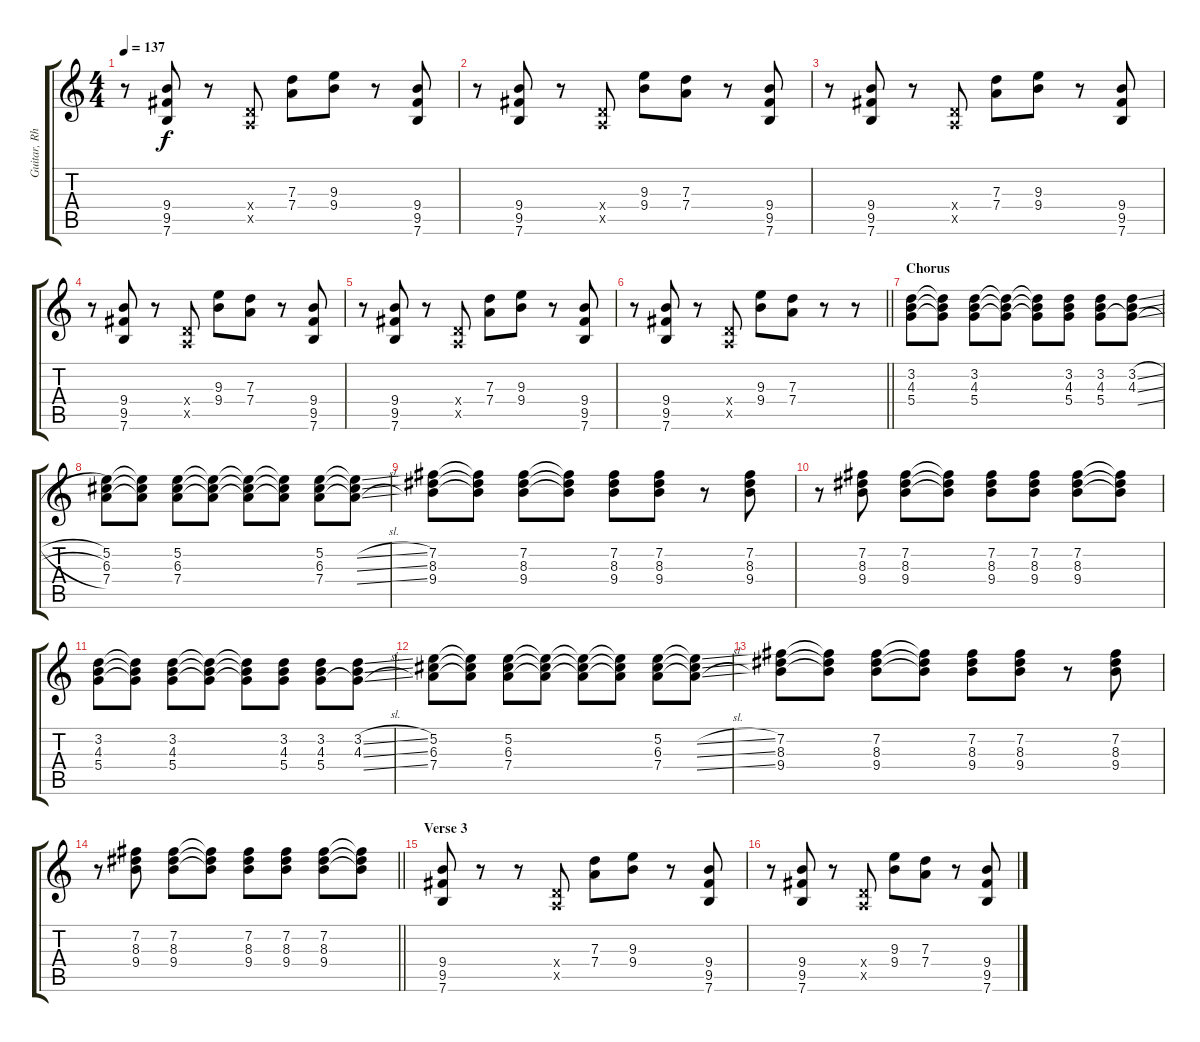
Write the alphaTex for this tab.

\track ("Guitar, Rhythm" "Guitar, Rh") {instrument overdrivenguitar}
\staff {score tabs}
\tuning (E4 B3 G3 D3 A2 E2) {hide}
\ts (4 4)
\tempo 137
\clef g2
\ks c
r.8{dy f} (9.4 9.5 7.6).8 r.8 (0.4{x} 0.5{x}).8 (7.3 7.4).8 (9.3 9.4).8 r.8 (9.4 9.5 7.6).8 |
r.8 (9.4 9.5 7.6).8 r.8 (0.4{x} 0.5{x}).8 (9.3 9.4).8 (7.3 7.4).8 r.8 (9.4 9.5 7.6).8 |
r.8 (9.4 9.5 7.6).8 r.8 (0.4{x} 0.5{x}).8 (7.3 7.4).8 (9.3 9.4).8 r.8 (9.4 9.5 7.6).8 |
r.8 (9.4 9.5 7.6).8 r.8 (0.4{x} 0.5{x}).8 (9.3 9.4).8 (7.3 7.4).8 r.8 (9.4 9.5 7.6).8 |
r.8 (9.4 9.5 7.6).8 r.8 (0.4{x} 0.5{x}).8 (7.3 7.4).8 (9.3 9.4).8 r.8 (9.4 9.5 7.6).8 |
\barLineRight lightlight
r.8 (9.4 9.5 7.6).8 r.8 (0.4{x} 0.5{x}).8 (9.3 9.4).8 (7.3 7.4).8 r.8 r.8 |
\section ("" "Chorus")
(3.2 4.3 5.4).8 (3.2{t} 4.3{t} 5.4{t}).8 (3.2 4.3 5.4).8 (3.2{t} 4.3{t} 5.4{t}).8 (3.2{t} 4.3{t} 5.4{t}).8 (3.2 4.3 5.4).8 (3.2 4.3 5.4).8 (3.2{sl} 4.3{sl} 5.4{sl t}).8 |
(5.2 6.3 7.4).8 (5.2{t} 6.3{t} 7.4{t}).8 (5.2 6.3 7.4).8 (5.2{t} 6.3{t} 7.4{t}).8 (5.2{t} 6.3{t} 7.4{t}).8 (5.2{t} 6.3{t} 7.4{t}).8 (5.2 6.3 7.4).8 (5.2{sl t} 6.3{sl t} 7.4{sl t}).8 |
(7.2 8.3 9.4).8 (7.2{t} 8.3{t} 9.4{t}).8 (7.2 8.3 9.4).8 (7.2{t} 8.3{t} 9.4{t}).8 (7.2 8.3 9.4).8 (7.2 8.3 9.4).8 r.8 (7.2 8.3 9.4).8 |
r.8 (7.2 8.3 9.4).8 (7.2 8.3 9.4).8 (7.2{t} 8.3{t} 9.4{t}).8 (7.2 8.3 9.4).8 (7.2 8.3 9.4).8 (7.2 8.3 9.4).8 (7.2{t} 8.3{t} 9.4{t}).8 |
(3.2 4.3 5.4).8 (3.2{t} 4.3{t} 5.4{t}).8 (3.2 4.3 5.4).8 (3.2{t} 4.3{t} 5.4{t}).8 (3.2{t} 4.3{t} 5.4{t}).8 (3.2 4.3 5.4).8 (3.2 4.3 5.4).8 (3.2{sl} 4.3{sl} 5.4{sl t}).8 |
(5.2 6.3 7.4).8 (5.2{t} 6.3{t} 7.4{t}).8 (5.2 6.3 7.4).8 (5.2{t} 6.3{t} 7.4{t}).8 (5.2{t} 6.3{t} 7.4{t}).8 (5.2{t} 6.3{t} 7.4{t}).8 (5.2 6.3 7.4).8 (5.2{sl t} 6.3{sl t} 7.4{sl t}).8 |
(7.2 8.3 9.4).8 (7.2{t} 8.3{t} 9.4{t}).8 (7.2 8.3 9.4).8 (7.2{t} 8.3{t} 9.4{t}).8 (7.2 8.3 9.4).8 (7.2 8.3 9.4).8 r.8 (7.2 8.3 9.4).8 |
\barLineRight lightlight
r.8 (7.2 8.3 9.4).8 (7.2 8.3 9.4).8 (7.2{t} 8.3{t} 9.4{t}).8 (7.2 8.3 9.4).8 (7.2 8.3 9.4).8 (7.2 8.3 9.4).8 (7.2{t} 8.3{t} 9.4{t}).8 |
\section ("" "Verse 3")
(9.4 9.5 7.6).8 r.8 r.8 (0.4{x} 0.5{x}).8 (7.3 7.4).8 (9.3 9.4).8 r.8 (9.4 9.5 7.6).8 |
r.8 (9.4 9.5 7.6).8 r.8 (0.4{x} 0.5{x}).8 (9.3 9.4).8 (7.3 7.4).8 r.8 (9.4 9.5 7.6).8
